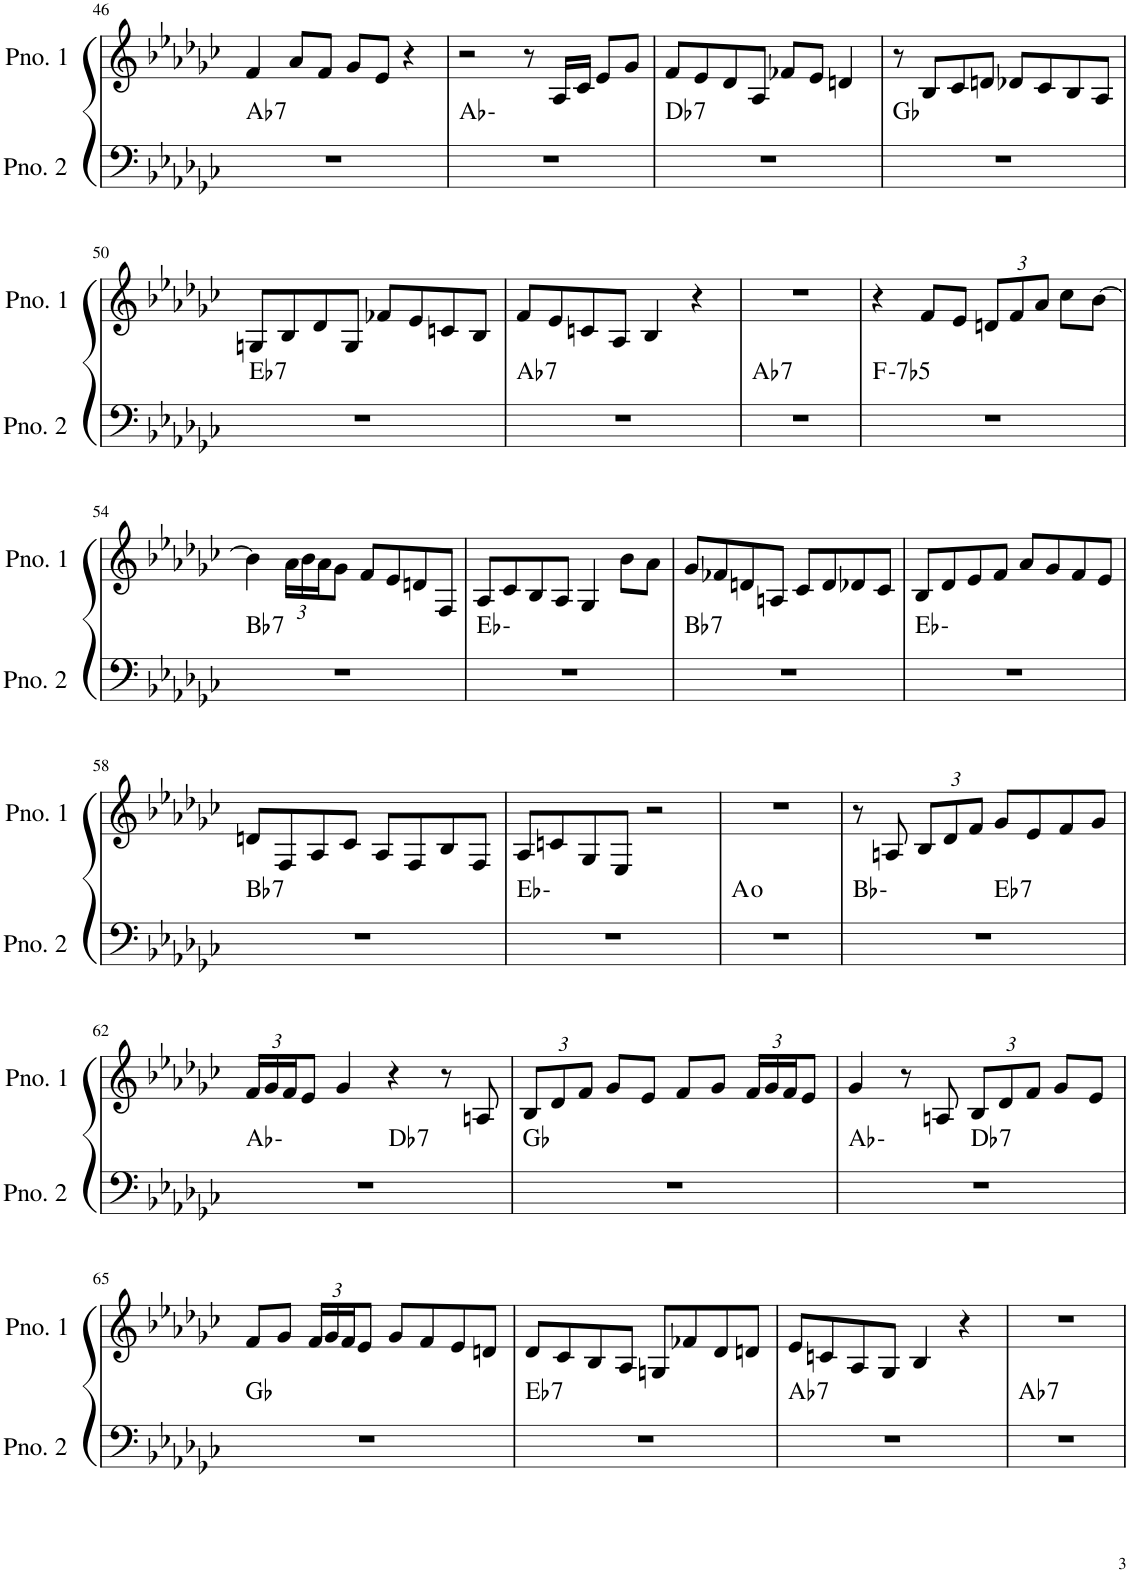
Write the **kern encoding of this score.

**kern	**harte	**kern
*part2	*part2	*part1
*staff2	*	*staff1
*I"ピアノ 2	*	*I"ピアノ 1
!!LO:PB:g=z
*clefF4	*	*clefG2
*k[b-e-a-d-g-c-]	*	*k[b-e-a-d-g-c-]
*M4/4	*	*M4/4
=46	=46	=46
!	!LO:H:kt=7	!
1r	Ab:7	4f/
.	.	8a-/L
.	.	8f/J
.	.	8g-/L
.	.	8e-/J
.	.	4r
=47	=47	=47
1r	Ab:min	2r
.	.	8r
.	.	16A-/LL
.	.	16c-/JJ
.	.	8e-/L
.	.	8g-/J
=48	=48	=48
!	!LO:H:kt=7	!
1r	Db:7	8f/L
.	.	8e-/
.	.	8d-/
.	.	8A-/J
.	.	8f-X/L
.	.	8e-/J
.	.	4dn/
=49	=49	=49
1r	Gb:maj	8r
.	.	8B-/L
.	.	8c-/
.	.	8dn/J
.	.	8d-X/L
.	.	8c-/
.	.	8B-/
.	.	8A-/J
!!LO:LB:g=z
=50	=50	=50
!	!LO:H:kt=7	!
1r	Eb:7	8Gn/L
.	.	8B-/
.	.	8d-/
.	.	8G/J
.	.	8f-X/L
.	.	8e-/
.	.	8cn/
.	.	8B-/J
=51	=51	=51
!	!LO:H:kt=7	!
1r	Ab:7	8f/L
.	.	8e-/
.	.	8cn/
.	.	8A-/J
.	.	4B-/
.	.	4r
=52	=52	=52
!	!LO:H:kt=7	!
1r	Ab:7	1r
=53	=53	=53
!	!LO:H:kt=-7b5	!
1r	F:hdim7	4r
.	.	8f/L
.	.	8e-/J
*	*	*Xbrackettup
.	.	12dn/L
.	.	12f/
.	.	12a-/J
.	.	8cc-\L
.	.	[8b-\J
!!LO:LB:g=z
=54	=54	=54
!	!LO:H:kt=7	!
1r	Bb:7	4b-\]
.	.	24a-\LL
.	.	24b-\
.	.	24a-\J
.	.	8g-\J
.	.	8f/L
.	.	8e-/
.	.	8dn/
.	.	8F/J
=55	=55	=55
1r	Eb:min	8A-/L
.	.	8c-/
.	.	8B-/
.	.	8A-/J
.	.	4G-/
.	.	8b-\L
.	.	8a-\J
=56	=56	=56
!	!LO:H:kt=7	!
1r	Bb:7	8g-/L
.	.	8f-X/
.	.	8dn/
.	.	8An/J
.	.	8c-/L
.	.	8d/
.	.	8d-X/
.	.	8c-/J
=57	=57	=57
1r	Eb:min	8B-/L
.	.	8d-/
.	.	8e-/
.	.	8f/J
.	.	8a-/L
.	.	8g-/
.	.	8f/
.	.	8e-/J
!!LO:LB:g=z
=58	=58	=58
!	!LO:H:kt=7	!
1r	Bb:7	8dn/L
.	.	8F/
.	.	8A-/
.	.	8c-/J
.	.	8A-/L
.	.	8F/
.	.	8B-/
.	.	8F/J
=59	=59	=59
1r	Eb:min	8A-/L
.	.	8cn/
.	.	8G-/
.	.	8E-/J
.	.	2r
=60	=60	=60
1r	A:dim	1r
=61	=61	=61
*^	*	*
1r	2ryy	Bb:min	8r
.	.	.	8An/
.	.	.	12B-/L
.	.	.	12d-/
.	.	.	12f/J
!	!	!LO:H:kt=7	!
.	2ryy	Eb:7	8g-/L
.	.	.	8e-/
.	.	.	8f/
.	.	.	8g-/J
!!LO:LB:g=z
=62	=62	=62	=62
1r	2ryy	Ab:min	24f/LL
.	.	.	24g-/
.	.	.	24f/J
.	.	.	8e-/J
.	.	.	4g-/
!	!	!LO:H:kt=7	!
.	2ryy	Db:7	4r
.	.	.	8r
.	.	.	8An/
*v	*v	*	*
=63	=63	=63
1r	Gb:maj	12B-/L
.	.	12d-/
.	.	12f/J
.	.	8g-/L
.	.	8e-/J
.	.	8f/L
.	.	8g-/J
.	.	24f/LL
.	.	24g-/
.	.	24f/J
.	.	8e-/J
=64	=64	=64
*^	*	*
1r	2ryy	Ab:min	4g-/
.	.	.	8r
.	.	.	8An/
!	!	!LO:H:kt=7	!
.	2ryy	Db:7	12B-/L
.	.	.	12d-/
.	.	.	12f/J
.	.	.	8g-/L
.	.	.	8e-/J
*v	*v	*	*
!!LO:LB:g=z
=65	=65	=65
1r	Gb:maj	8f/L
.	.	8g-/J
.	.	24f/LL
.	.	24g-/
.	.	24f/J
.	.	8e-/J
.	.	8g-/L
.	.	8f/
.	.	8e-/
.	.	8dn/J
=66	=66	=66
!	!LO:H:kt=7	!
1r	Eb:7	8d-/L
.	.	8c-/
.	.	8B-/
.	.	8A-/J
.	.	8Gn/L
.	.	8f-X/
.	.	8d-/
.	.	8dn/J
=67	=67	=67
!	!LO:H:kt=7	!
1r	Ab:7	8e-/L
.	.	8cn/
.	.	8A-/
.	.	8G-/J
.	.	4B-/
.	.	4r
=68	=68	=68
!	!LO:H:kt=7	!
1r	Ab:7	1r
=	=	=
*-	*-	*-
